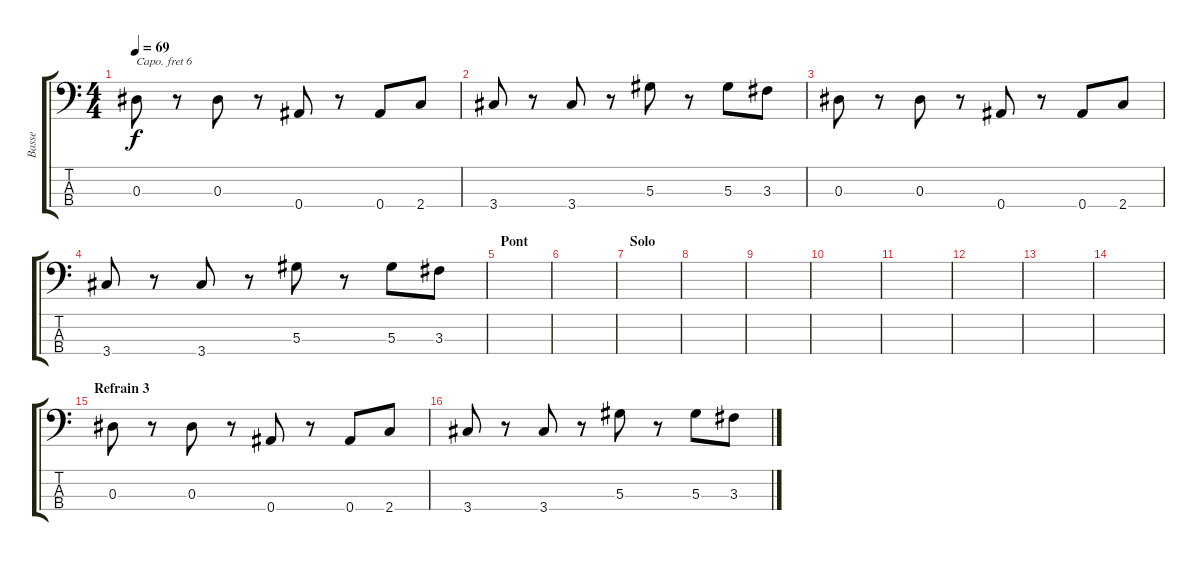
\track ("Basse" "Basse") {instrument electricbassfinger}
\staff {score tabs}
\capo 6
\tuning (G2 D2 A1 E1) {hide}
\ts (4 4)
\tempo 69
\clef f4
\ks c
0.3.8{dy f} r.8 0.3.8 r.8 0.4.8 r.8 0.4.8 2.4.8 |
3.4.8 r.8 3.4.8 r.8 5.3.8 r.8 5.3.8 3.3.8 |
0.3.8 r.8 0.3.8 r.8 0.4.8 r.8 0.4.8 2.4.8 |
3.4.8 r.8 3.4.8 r.8 5.3.8 r.8 5.3.8 3.3.8 |
\section ("" "Pont")
|
|
\section ("" "Solo")
|
|
|
|
|
|
|
|
\section ("" "Refrain 3")
0.3.8 r.8 0.3.8 r.8 0.4.8 r.8 0.4.8 2.4.8 |
3.4.8 r.8 3.4.8 r.8 5.3.8 r.8 5.3.8 3.3.8
